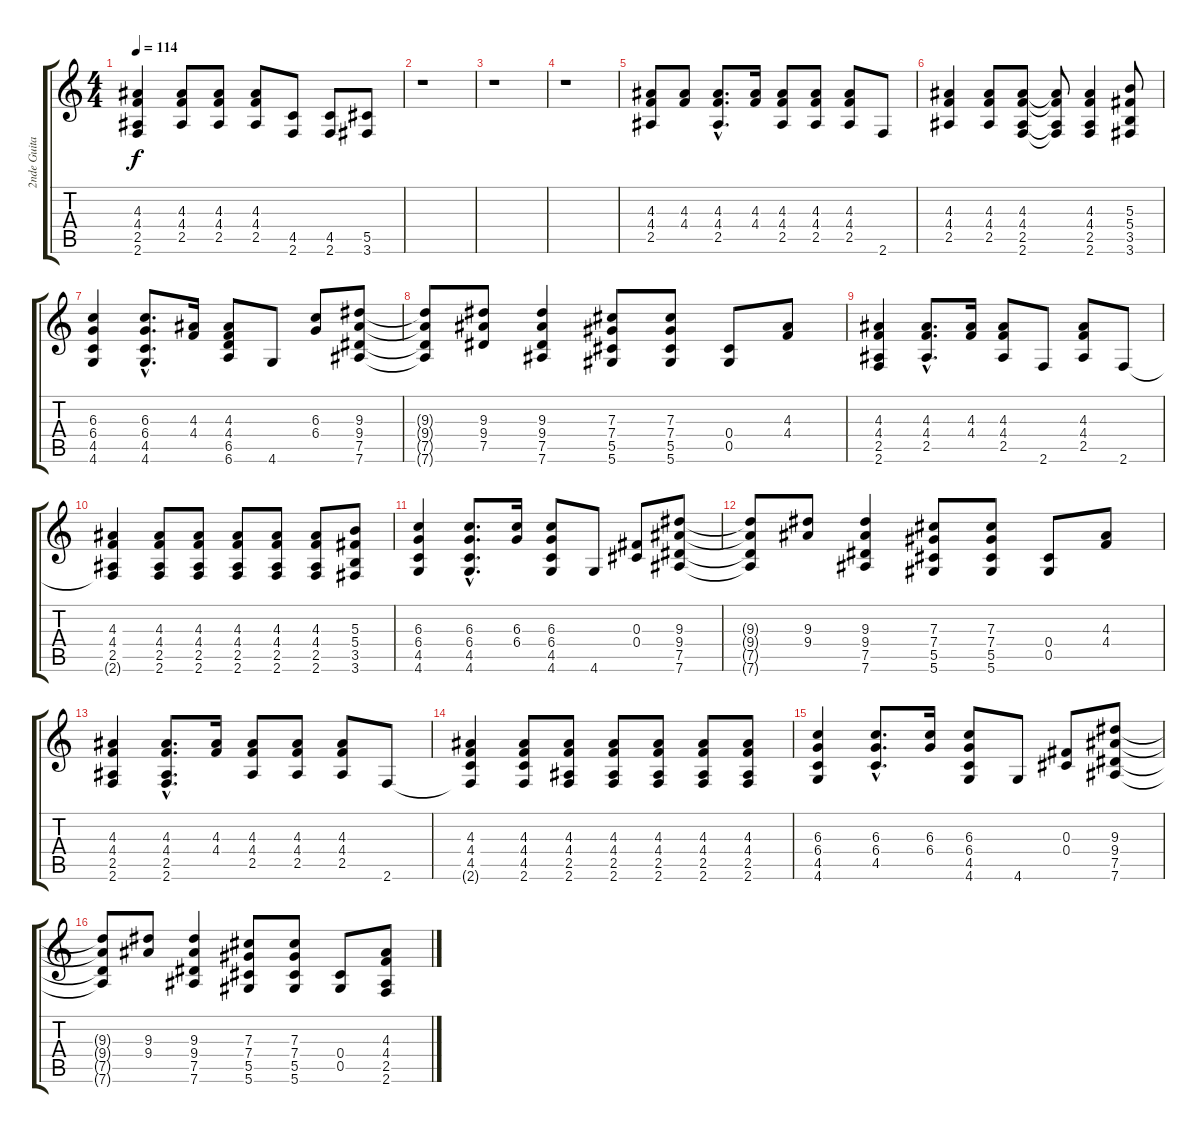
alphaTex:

\track ("2nde Guitar (Distortion)" "2nde Guita") {instrument distortionguitar}
\staff {score tabs}
\tuning (Eb4 Bb3 Gb3 Db3 Ab2 Eb2) {hide}
\ts (4 4)
\tempo 114
\clef g2
\ks c
(4.3 4.4 2.5 2.6).4{dy f} (4.3 4.4 2.5).8 (4.3 4.4 2.5).8 (4.3 4.4 2.5).8 (4.5 2.6).8 (4.5 2.6).8 (5.5 3.6).8 |
r.1 |
r.1 |
r.1 |
(4.3 4.4 2.5).8 (4.3 4.4).8 (4.3{hac} 4.4{hac} 2.5{hac}).8{d} (4.3 4.4).16 (4.3 4.4 2.5).8 (4.3 4.4 2.5).8 (4.3 4.4 2.5).8 2.6.8 |
(4.3 4.4 2.5).4 (4.3 4.4 2.5).8 (4.3 4.4 2.5 2.6).8 (4.3{t} 4.4{t} 2.5{t} 2.6{t}).8 (4.3 4.4 2.5 2.6).4 (5.3 5.4 3.5 3.6).8 |
(6.3 6.4 4.5 4.6).4 (6.3{hac} 6.4{hac} 4.5{hac} 4.6{hac}).8{d} (4.3 4.4).16 (4.3 4.4 6.5 6.6).8 4.6.8 (6.3 6.4).8 (9.3 9.4 7.5 7.6).8 |
(9.3{t} 9.4{t} 7.5{t} 7.6{t}).8 (9.3 9.4 7.5).8 (9.3 9.4 7.5 7.6).4 (7.3 7.4 5.5 5.6).8 (7.3 7.4 5.5 5.6).8 (0.4 0.5).8 (4.3 4.4).8 |
(4.3 4.4 2.5 2.6).4 (4.3{hac} 4.4{hac} 2.5{hac}).8{d} (4.3 4.4).16 (4.3 4.4 2.5).8 2.6.8 (4.3 4.4 2.5).8 2.6.8 |
(4.3 4.4 2.5 2.6{t}).4 (4.3 4.4 2.5 2.6).8 (4.3 4.4 2.5 2.6).8 (4.3 4.4 2.5 2.6).8 (4.3 4.4 2.5 2.6).8 (4.3 4.4 2.5 2.6).8 (5.3 5.4 3.5 3.6).8 |
(6.3 6.4 4.5 4.6).4 (6.3{hac} 6.4{hac} 4.5{hac} 4.6{hac}).8{d} (6.3 6.4).16 (6.3 6.4 4.5 4.6).8 4.6.8 (0.3 0.4).8 (9.3 9.4 7.5 7.6).8 |
(9.3{t} 9.4{t} 7.5{t} 7.6{t}).8 (9.3 9.4).8 (9.3 9.4 7.5 7.6).4 (7.3 7.4 5.5 5.6).8 (7.3 7.4 5.5 5.6).8 (0.4 0.5).8 (4.3 4.4).8 |
(4.3 4.4 2.5 2.6).4 (4.3{hac} 4.4{hac} 2.5{hac} 2.6{hac}).8{d} (4.3 4.4).16 (4.3 4.4 2.5).8 (4.3 4.4 2.5).8 (4.3 4.4 2.5).8 2.6.8 |
(4.3 4.4 4.5 2.6{t}).4 (4.3 4.4 4.5 2.6).8 (4.3 4.4 2.5 2.6).8 (4.3 4.4 2.5 2.6).8 (4.3 4.4 2.5 2.6).8 (4.3 4.4 2.5 2.6).8 (4.3 4.4 2.5 2.6).8 |
(6.3 6.4 4.5 4.6).4 (6.3{hac} 6.4{hac} 4.5{hac}).8{d} (6.3 6.4).16 (6.3 6.4 4.5 4.6).8 4.6.8 (0.3 0.4).8 (9.3 9.4 7.5 7.6).8 |
(9.3{t} 9.4{t} 7.5{t} 7.6{t}).8 (9.3 9.4).8 (9.3 9.4 7.5 7.6).4 (7.3 7.4 5.5 5.6).8 (7.3 7.4 5.5 5.6).8 (0.4 0.5).8 (4.3 4.4 2.5 2.6).8
